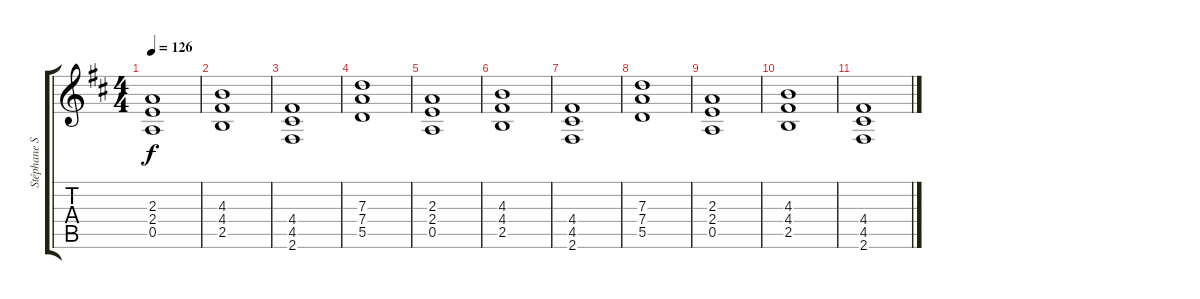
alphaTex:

\track ("Stéphane Sirkis (guitare rythmique)" "Stéphane S") {instrument overdrivenguitar}
\staff {score tabs}
\tuning (E4 B3 G3 D3 A2 E2) {hide}
\ts (4 4)
\tempo 126
\clef g2
\ks d
(2.3 2.4 0.5).1{dy f} |
(4.3 4.4 2.5).1 |
(4.4 4.5 2.6).1 |
(7.3 7.4 5.5).1 |
(2.3 2.4 0.5).1 |
(4.3 4.4 2.5).1 |
(4.4 4.5 2.6).1 |
(7.3 7.4 5.5).1 |
(2.3 2.4 0.5).1 |
(4.3 4.4 2.5).1 |
(4.4 4.5 2.6).1
